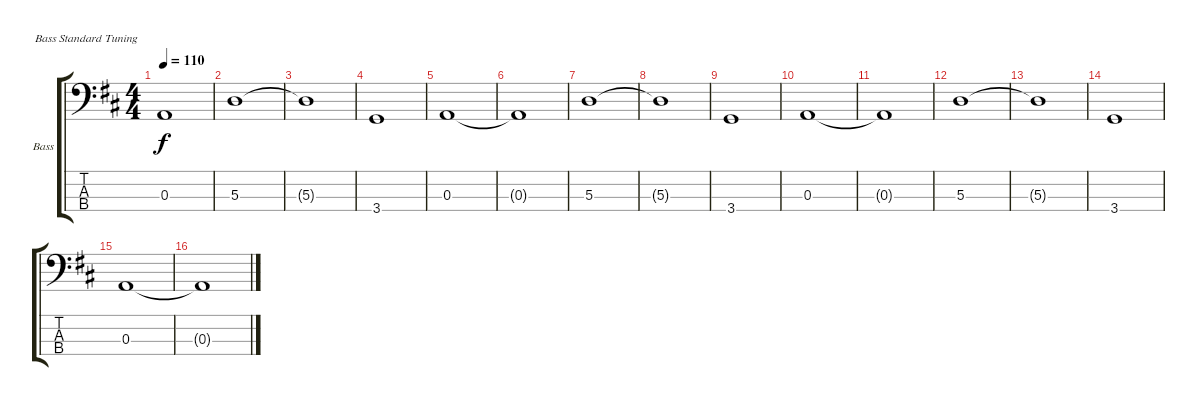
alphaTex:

\bracketExtendMode groupsimilarinstruments
\firstSystemTrackNameOrientation horizontal
\otherSystemsTrackNameOrientation horizontal
\track ("Bass" "Bass") {instrument electricbassfinger}
\staff {score tabs}
\tuning (G2 D2 A1 E1)
\ts (4 4)
\scale
0.420245
\tempo 110
\accidentals auto
\clef f4
\ottava regular
\simile none
\ks d
0.3.1{dy f} |
\scale
0.129944 5.3.1 |
\scale
0.338983 5.3{t}.1 |
\scale
0.531073 3.4.1 |
\scale
0.343231 0.3.1 |
\scale
0.345852 0.3{t}.1 |
\scale
0.310917 5.3.1 |
\scale
0.298592 5.3{t}.1 |
\scale
0.501408 3.4.1 |
\scale
0.2 0.3.1 |
\scale
0.444444 0.3{t}.1 |
\scale
0.441224 5.3.1 |
\scale
0.114332 5.3{t}.1 |
\scale
0.33209 3.4.1 |
\scale
0.33209 0.3.1 |
\scale
0.335821 0.3{t}.1
